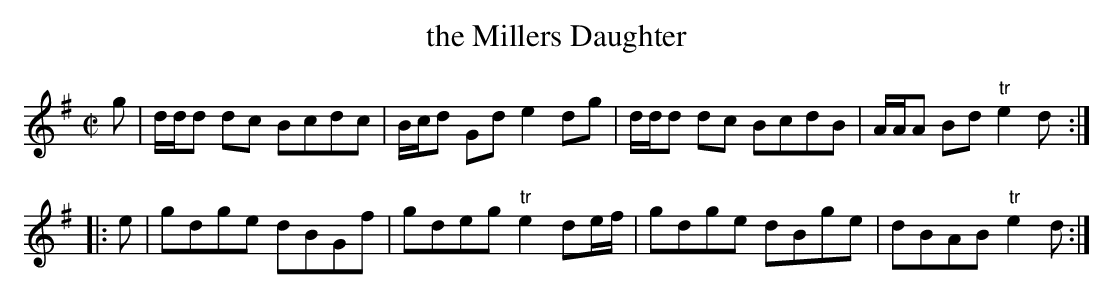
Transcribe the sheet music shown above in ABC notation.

X:1
T:the Millers Daughter
M:C|
K:Dmix
g|\
d/d/d dc Bcdc| B/c/d Gd e2dg|\
d/d/d dc BcdB| A/A/A Bd "tr"e2 d:|
|:e|\
gdge dBGf| gdeg "tr"e2de/f/|\
gdge dBge| dBAB "tr"e2 d:|
